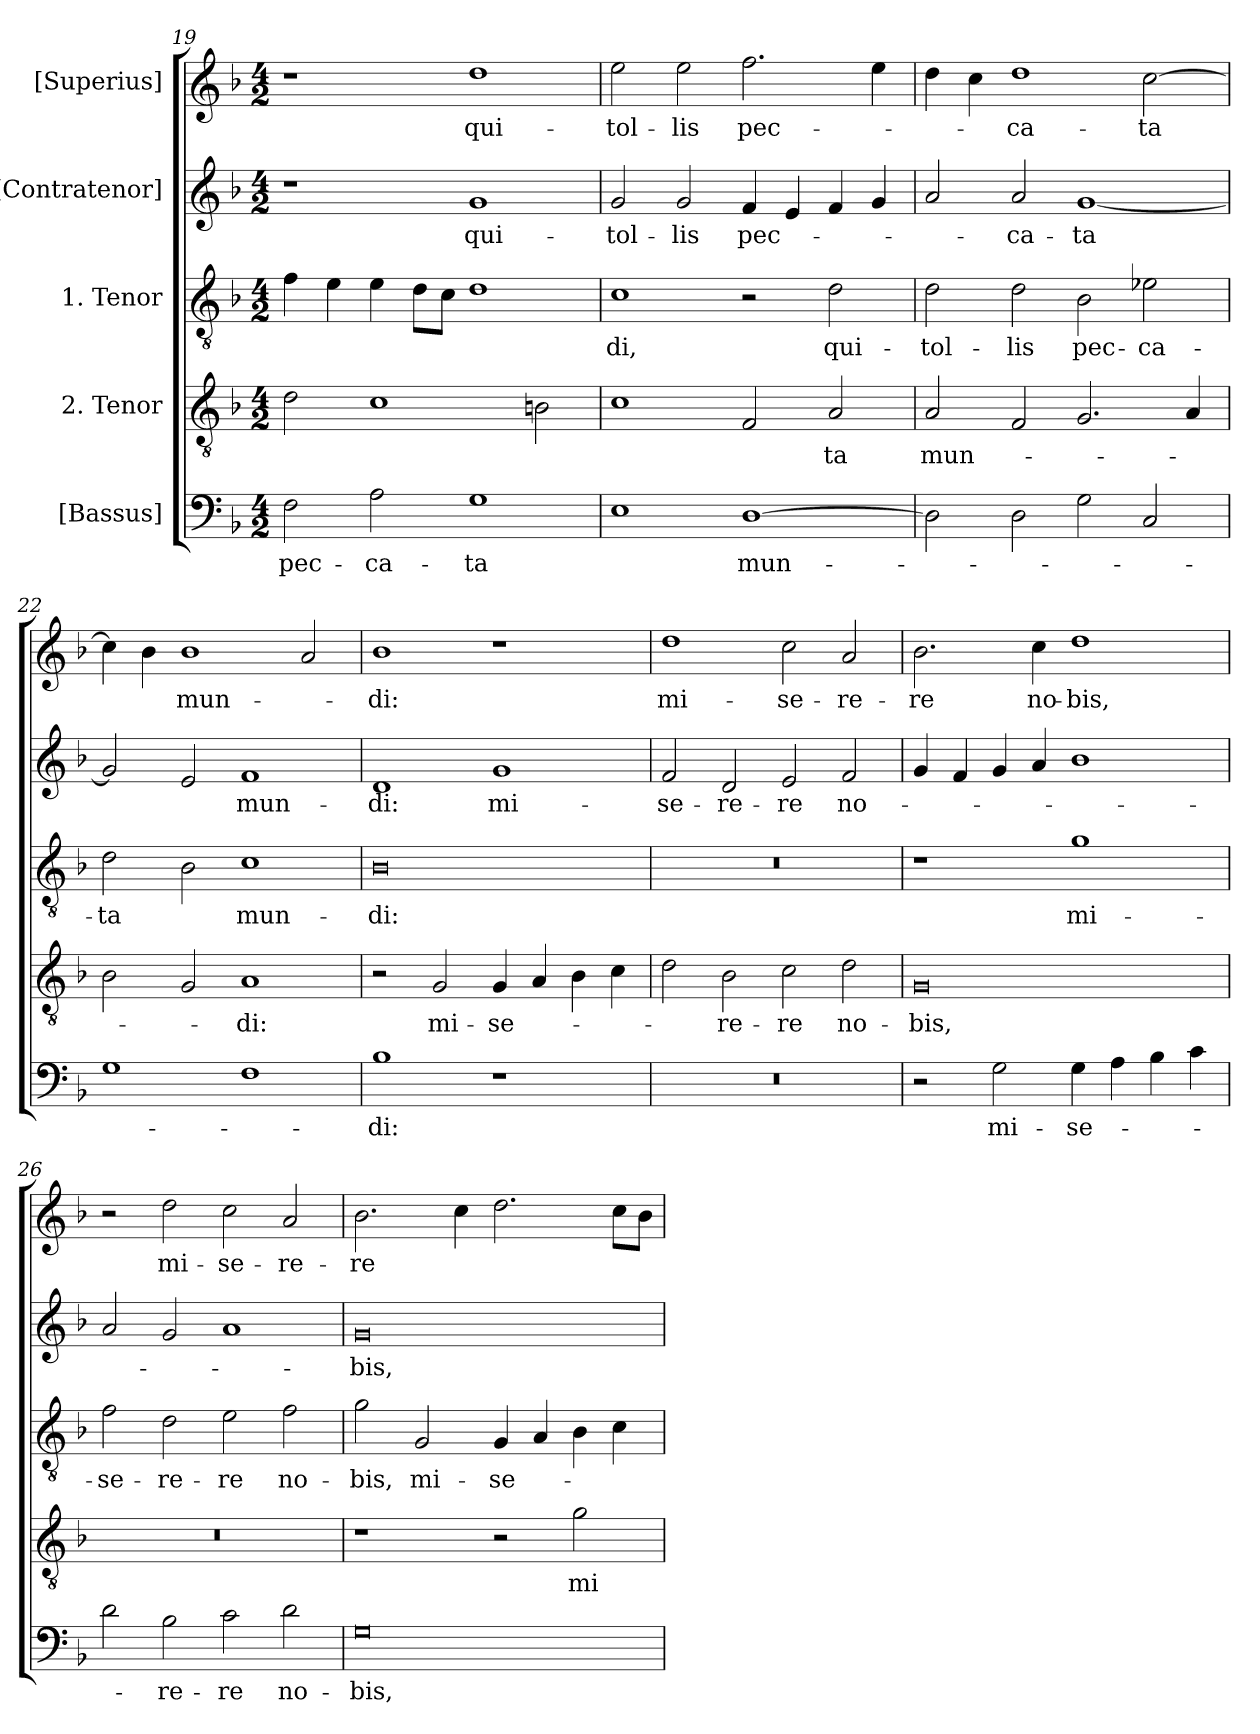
**kern	**text	**kern	**text	**kern	**text	**kern	**text	**kern	**text
*part5	*part5	*part4	*part4	*part3	*part3	*part2	*part2	*part1	*part1
*staff5	*staff5	*staff4	*staff4	*staff3	*staff3	*staff2	*staff2	*staff1	*staff1
*I"[Bassus]	*	*I"2. Tenor	*	*I"1. Tenor	*	*I"[Contratenor]	*	*I"[Superius]	*
*clefF4	*	*clefGv2	*	*clefGv2	*	*clefG2	*	*clefG2	*
*k[b-]	*	*k[b-]	*	*k[b-]	*	*k[b-]	*	*k[b-]	*
*M4/2	*	*M4/2	*	*M4/2	*	*M4/2	*	*M4/2	*
=19	=19	=19	=19	=19	=19	=19	=19	=19	=19
2F\	pec-	2d\	.	4f\	.	1r	.	1r	.
.	.	.	.	4e\	.	.	.	.	.
2A\	-ca-	1c\	.	4e\	.	.	.	.	.
.	.	.	.	8d\L	.	.	.	.	.
.	.	.	.	8c\J	.	.	.	.	.
1G\	-ta	.	.	1d\	.	1g/	qui-	1dd\	qui-
.	.	2Bn\	.	.	.	.	.	.	.
=20	=20	=20	=20	=20	=20	=20	=20	=20	=20
1E\	.	1c\	.	1c\	-di,	2g/	tol-	2ee\	tol-
.	.	.	.	.	.	2g/	-lis	2ee\	-lis
[1D\	mun-	2F/	.	2r	.	4f/	pec-	2.ff\	pec-
.	.	.	.	.	.	4e/	.	.	.
.	.	2A/	-ta	2d\	qui-	4f/	.	.	.
.	.	.	.	.	.	4g/	.	4ee\	.
=21	=21	=21	=21	=21	=21	=21	=21	=21	=21
2D\]	.	2A/	mun-	2d\	tol-	2a/	.	4dd\	.
.	.	.	.	.	.	.	.	4cc\	.
2D\	.	2F/	.	2d\	-lis	2a/	-ca-	1dd\	-ca-
2G\	.	2.G/	.	2B-\	pec-	[1g/	-ta	.	.
2C/	.	.	.	2e-X\	-ca-	.	.	[2cc\	-ta
.	.	4A/	.	.	.	.	.	.	.
=22	=22	=22	=22	=22	=22	=22	=22	=22	=22
1G\	.	2B-\	.	2d\	-ta	2g/]	.	4cc\]	.
.	.	.	.	.	.	.	.	4b-\	.
.	.	2G/	.	2B-\	.	2e/	.	1b-\	mun-
1F\	.	1A/	-di:	1c\	mun-	1f/	mun-	.	.
.	.	.	.	.	.	.	.	2a/	.
=23	=23	=23	=23	=23	=23	=23	=23	=23	=23
1B-\	-di:	2r	.	0B-\	-di:	1d/	-di:	1b-\	-di:
.	.	2G/	mi-	.	.	.	.	.	.
1r	.	4G/	-se-	.	.	1g/	mi-	1r	.
.	.	4A/	.	.	.	.	.	.	.
.	.	4B-\	.	.	.	.	.	.	.
.	.	4c\	.	.	.	.	.	.	.
=24	=24	=24	=24	=24	=24	=24	=24	=24	=24
0r	.	2d\	.	0r	.	2f/	-se-	1dd\	mi-
.	.	2B-\	-re-	.	.	2d/	-re-	.	.
.	.	2c\	-re	.	.	2e/	-re	2cc\	-se-
.	.	2d\	no-	.	.	2f/	no-	2a/	-re-
=25	=25	=25	=25	=25	=25	=25	=25	=25	=25
2r	.	0G/	-bis,	1r	.	4g/	.	2.b-\	-re
.	.	.	.	.	.	4f/	.	.	.
2G\	mi-	.	.	.	.	4g/	.	.	.
.	.	.	.	.	.	4a/	.	4cc\	no-
4G\	-se-	.	.	1g\	mi-	1b-\	.	1dd\	-bis,
4A\	.	.	.	.	.	.	.	.	.
4B-\	.	.	.	.	.	.	.	.	.
4c\	.	.	.	.	.	.	.	.	.
=26	=26	=26	=26	=26	=26	=26	=26	=26	=26
2d\	.	0r	.	2f\	-se-	2a/	.	2r	.
2B-\	-re-	.	.	2d\	-re-	2g/	.	2dd\	mi-
2c\	-re	.	.	2e\	-re	1a/	.	2cc\	-se-
2d\	no-	.	.	2f\	no-	.	.	2a/	-re-
=27	=27	=27	=27	=27	=27	=27	=27	=27	=27
0G\	-bis,	1r	.	2g\	-bis,	0g/	-bis,	2.b-\	-re
.	.	.	.	2G/	mi-	.	.	.	.
.	.	.	.	.	.	.	.	4cc\	.
.	.	2r	.	4G/	-se-	.	.	2.dd\	.
.	.	.	.	4A/	.	.	.	.	.
.	.	2g\	mi-	4B-\	.	.	.	.	.
.	.	.	.	4c\	.	.	.	8cc\L	.
.	.	.	.	.	.	.	.	8b-\J	.
=	=	=	=	=	=	=	=	=	=
*-	*-	*-	*-	*-	*-	*-	*-	*-	*-
